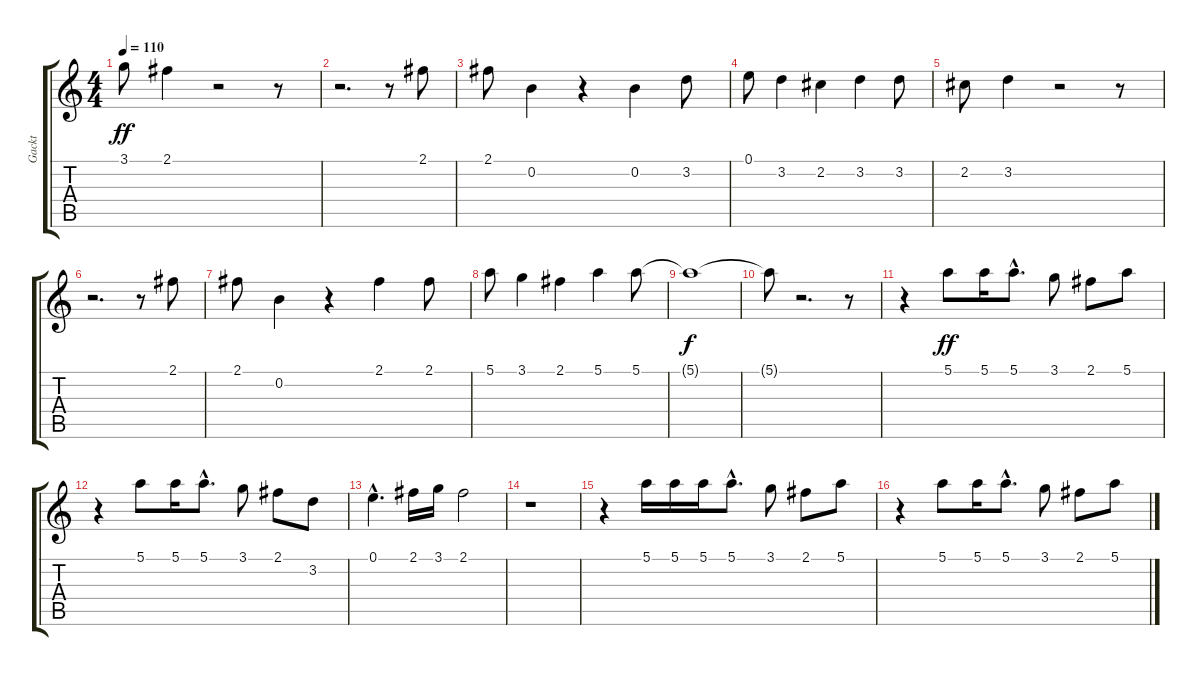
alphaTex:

\track ("Gackt" "Gackt") {instrument acousticguitarnylon}
\staff {score tabs}
\tuning (E4 B3 G3 D3 A2 E2) {hide}
\ts (4 4)
\tempo 110
\clef g2
\ks c
3.1.8{dy ff} 2.1.4 r.2 r.8 |
r.2{d} r.8 2.1.8 |
2.1.8 0.2.4 r.4 0.2.4 3.2.8 |
0.1.8 3.2.4 2.2.4 3.2.4 3.2.8 |
2.2.8 3.2.4 r.2 r.8 |
r.2{d} r.8 2.1.8 |
2.1.8 0.2.4 r.4 2.1.4 2.1.8 |
5.1.8 3.1.4 2.1.4 5.1.4 5.1.8 |
5.1{t}.1{dy f} |
5.1{t}.8 r.2{d} r.8 |
r.4 5.1.8{dy ff} 5.1.16 5.1{hac}.8{d} 3.1.8 2.1.8 5.1.8 |
r.4 5.1.8 5.1.16 5.1{hac}.8{d} 3.1.8 2.1.8 3.2.8 |
0.1{hac}.4{d} 2.1.16 3.1.16 2.1.2 |
r.1 |
r.4 5.1.16 5.1.16 5.1.16 5.1{hac}.8{d} 3.1.8 2.1.8 5.1.8 |
r.4 5.1.8 5.1.16 5.1{hac}.8{d} 3.1.8 2.1.8 5.1.8
